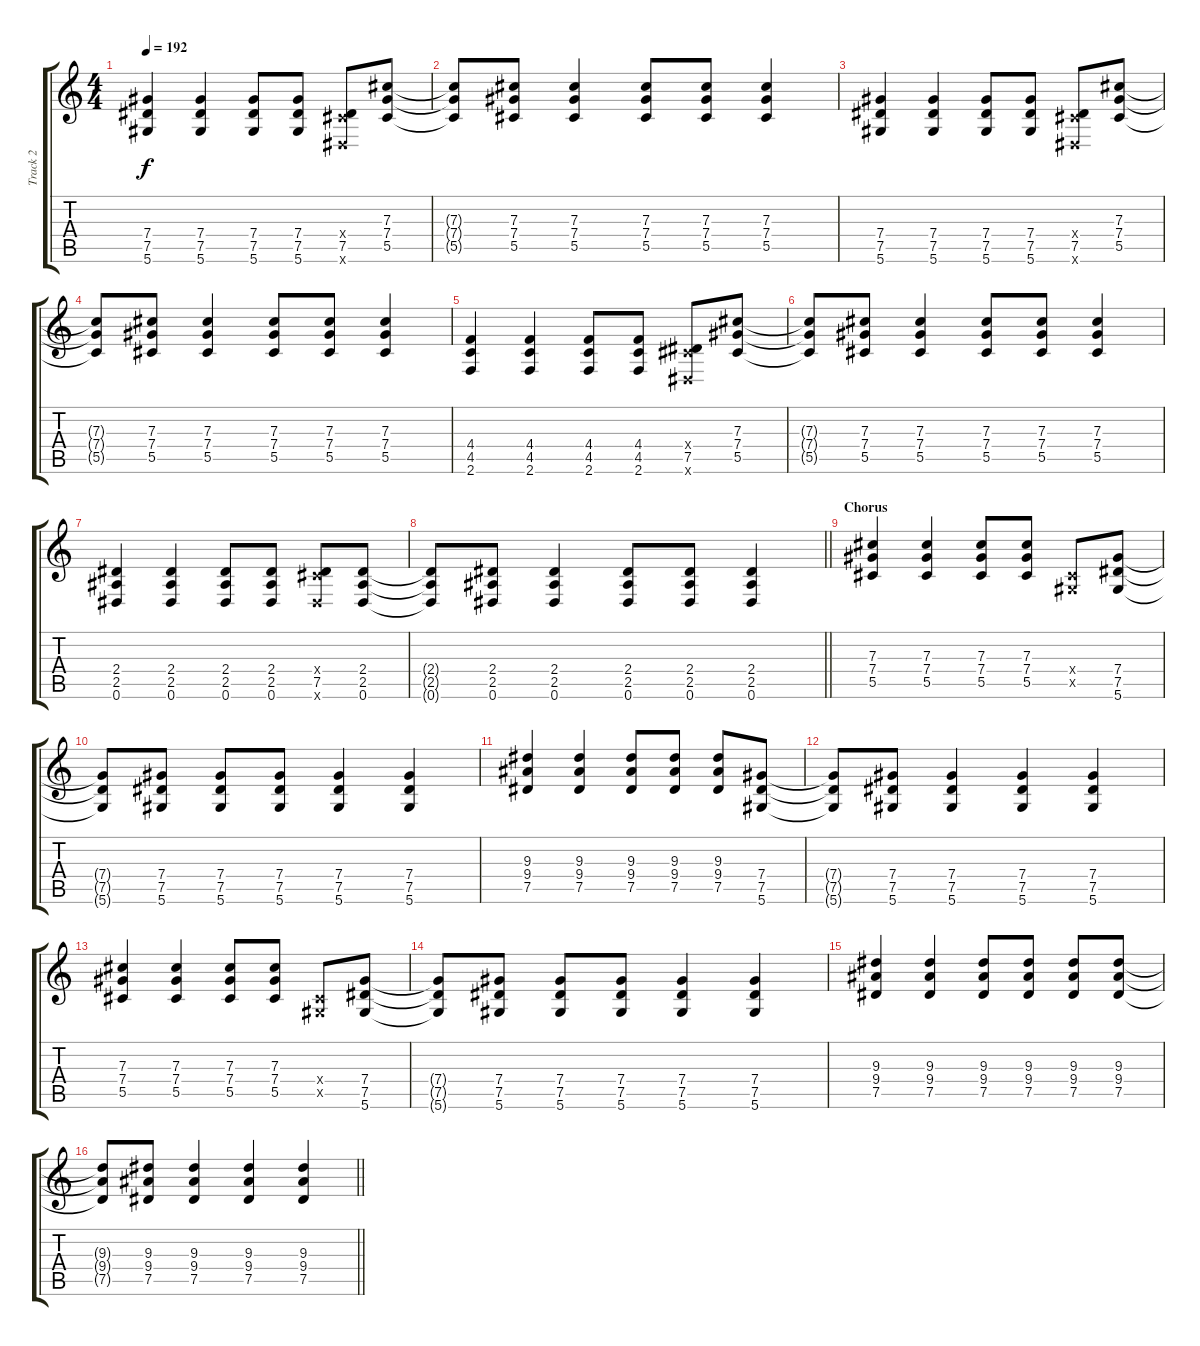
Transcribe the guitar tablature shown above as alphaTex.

\track ("Track 2" "Track 2") {instrument distortionguitar}
\staff {score tabs}
\tuning (Eb4 Bb3 Gb3 Db3 Ab2 Eb2) {hide}
\ts (4 4)
\tempo 192
\clef g2
\ks c
(7.4 7.5 5.6).4{dy f} (7.4 7.5 5.6).4 (7.4 7.5 5.6).8 (7.4 7.5 5.6).8 (0.4{x} 7.5 0.6{x}).8 (7.3 7.4 5.5).8 |
(7.3{t} 7.4{t} 5.5{t}).8 (7.3 7.4 5.5).8 (7.3 7.4 5.5).4 (7.3 7.4 5.5).8 (7.3 7.4 5.5).8 (7.3 7.4 5.5).4 |
(7.4 7.5 5.6).4 (7.4 7.5 5.6).4 (7.4 7.5 5.6).8 (7.4 7.5 5.6).8 (0.4{x} 7.5 0.6{x}).8 (7.3 7.4 5.5).8 |
(7.3{t} 7.4{t} 5.5{t}).8 (7.3 7.4 5.5).8 (7.3 7.4 5.5).4 (7.3 7.4 5.5).8 (7.3 7.4 5.5).8 (7.3 7.4 5.5).4 |
(4.4 4.5 2.6).4 (4.4 4.5 2.6).4 (4.4 4.5 2.6).8 (4.4 4.5 2.6).8 (0.4{x} 7.5 0.6{x}).8 (7.3 7.4 5.5).8 |
(7.3{t} 7.4{t} 5.5{t}).8 (7.3 7.4 5.5).8 (7.3 7.4 5.5).4 (7.3 7.4 5.5).8 (7.3 7.4 5.5).8 (7.3 7.4 5.5).4 |
(2.4 2.5 0.6).4 (2.4 2.5 0.6).4 (2.4 2.5 0.6).8 (2.4 2.5 0.6).8 (0.4{x} 7.5 0.6{x}).8 (2.4 2.5 0.6).8 |
\barLineRight lightlight
(2.4{t} 2.5{t} 0.6{t}).8 (2.4 2.5 0.6).8 (2.4 2.5 0.6).4 (2.4 2.5 0.6).8 (2.4 2.5 0.6).8 (2.4 2.5 0.6).4 |
\section ("" "Chorus")
(7.3 7.4 5.5).4 (7.3 7.4 5.5).4 (7.3 7.4 5.5).8 (7.3 7.4 5.5).8 (0.4{x} 0.5{x}).8 (7.4 7.5 5.6).8 |
(7.4{t} 7.5{t} 5.6{t}).8 (7.4 7.5 5.6).8 (7.4 7.5 5.6).8 (7.4 7.5 5.6).8 (7.4 7.5 5.6).4 (7.4 7.5 5.6).4 |
(9.3 9.4 7.5).4 (9.3 9.4 7.5).4 (9.3 9.4 7.5).8 (9.3 9.4 7.5).8 (9.3 9.4 7.5).8 (7.4 7.5 5.6).8 |
(7.4{t} 7.5{t} 5.6{t}).8 (7.4 7.5 5.6).8 (7.4 7.5 5.6).4 (7.4 7.5 5.6).4 (7.4 7.5 5.6).4 |
(7.3 7.4 5.5).4 (7.3 7.4 5.5).4 (7.3 7.4 5.5).8 (7.3 7.4 5.5).8 (0.4{x} 0.5{x}).8 (7.4 7.5 5.6).8 |
(7.4{t} 7.5{t} 5.6{t}).8 (7.4 7.5 5.6).8 (7.4 7.5 5.6).8 (7.4 7.5 5.6).8 (7.4 7.5 5.6).4 (7.4 7.5 5.6).4 |
(9.3 9.4 7.5).4 (9.3 9.4 7.5).4 (9.3 9.4 7.5).8 (9.3 9.4 7.5).8 (9.3 9.4 7.5).8 (9.3 9.4 7.5).8 |
\barLineRight lightlight
(9.3{t} 9.4{t} 7.5{t}).8 (9.3 9.4 7.5).8 (9.3 9.4 7.5).4 (9.3 9.4 7.5).4 (9.3 9.4 7.5).4
